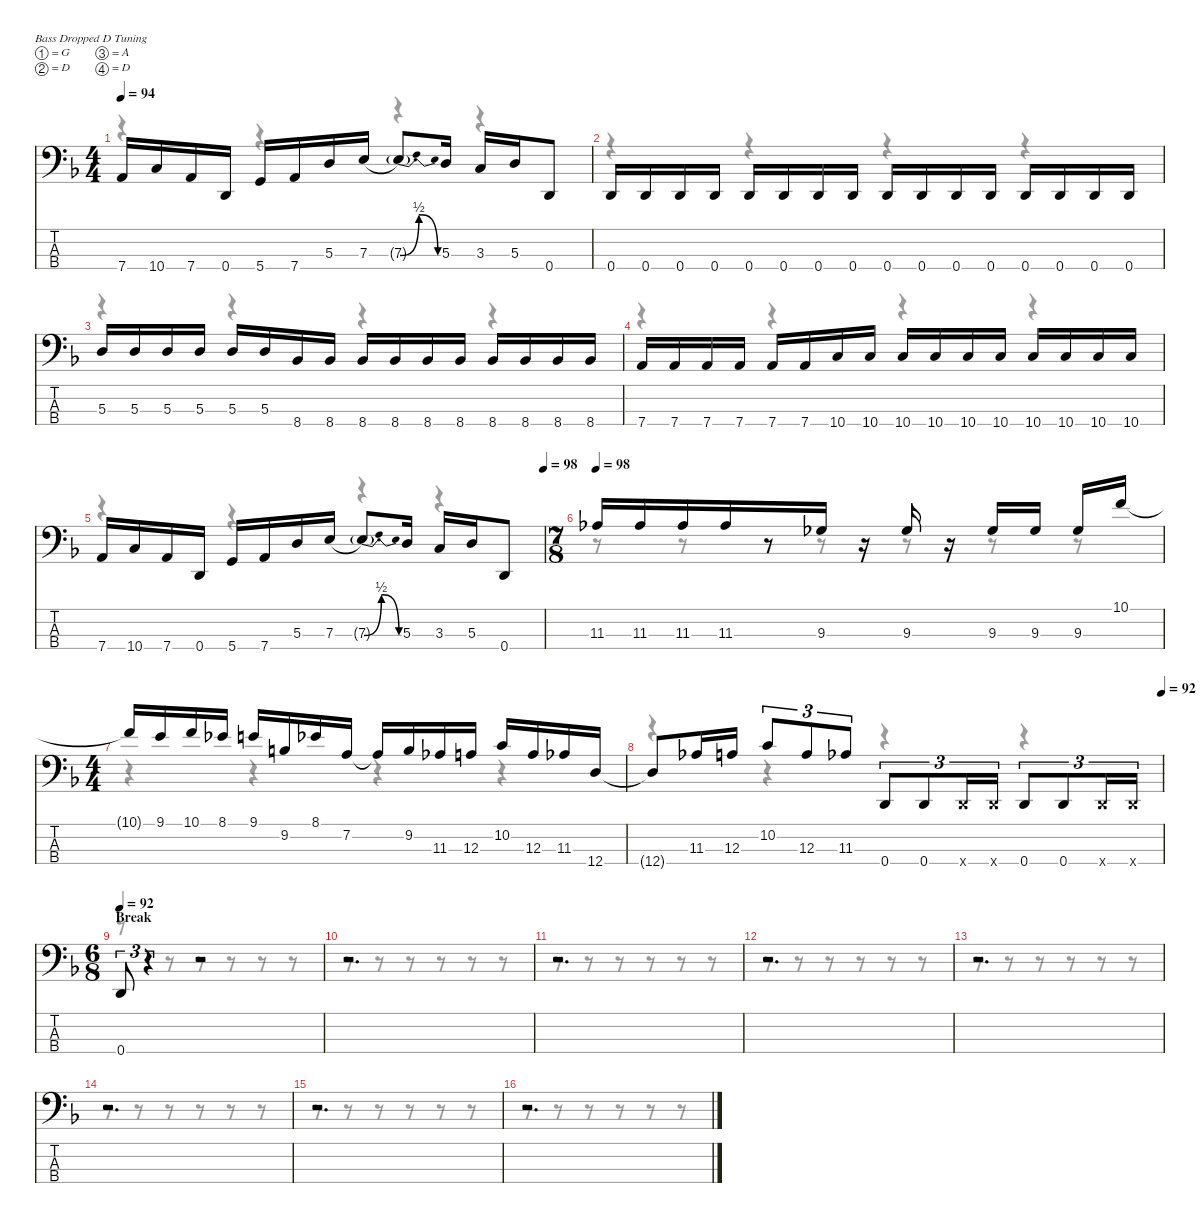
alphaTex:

\defaultSystemsLayout 4
\hideDynamics
\bracketExtendMode nobrackets
\singleTrackTrackNamePolicy hidden
\multiTrackTrackNamePolicy hidden
\otherSystemsTrackNameOrientation horizontal
\track ("M. Mendez" "el.bs.") {instrument electricbassfinger}
\staff {score tabs}
\tuning (G2 D2 A1 D1)
\voice
\ts (4 4)
\tempo 94
\clef f4
\ks dminor
7.4{acc forcenatural}.16{dy ff beam Up} 10.4{acc forcenatural}.16{beam Up} 7.4{acc forcenatural}.16{dy f beam Up} 0.4{acc forcenatural}.16{dy ff beam Up} 5.4{acc forcenatural}.16{beam Up} 7.4{acc forcenatural}.16{beam Up} 5.3{acc forcenatural}.16{beam Up} 7.3{be (hold 0 0 60 0) acc forcenatural}.16{beam Up} 7.3{be (bendrelease 0 0 30 2 30 2 60 0) t acc forcenatural}.8{d beam Up} 5.3{acc forcenatural}.16{beam Up} 3.3{acc forcenatural}.16{beam Up} 5.3{acc forcenatural}.16{dy f beam Up} 0.4{acc forcenatural}.8{beam Up} |
0.4{acc forcenatural}.16{beam Up} 0.4{acc forcenatural}.16{beam Up} 0.4{acc forcenatural}.16{beam Up} 0.4{acc forcenatural}.16{beam Up} 0.4{acc forcenatural}.16{beam Up} 0.4{acc forcenatural}.16{beam Up} 0.4{acc forcenatural}.16{beam Up} 0.4{acc forcenatural}.16{beam Up} 0.4{acc forcenatural}.16{beam Up} 0.4{acc forcenatural}.16{beam Up} 0.4{acc forcenatural}.16{beam Up} 0.4{acc forcenatural}.16{beam Up} 0.4{acc forcenatural}.16{beam Up} 0.4{acc forcenatural}.16{beam Up} 0.4{acc forcenatural}.16{beam Up} 0.4{acc forcenatural}.16{beam Up} |
5.3{acc forcenatural}.16{dy ff beam Up} 5.3{acc forcenatural}.16{beam Up} 5.3{acc forcenatural}.16{beam Up} 5.3{acc forcenatural}.16{beam Up} 5.3{acc forcenatural}.16{beam Up} 5.3{acc forcenatural}.16{beam Up} 8.4{acc b}.16{dy f beam Up} 8.4{acc b}.16{beam Up} 8.4{acc b}.16{beam Up} 8.4{acc b}.16{beam Up} 8.4{acc b}.16{beam Up} 8.4{acc b}.16{beam Up} 8.4{acc b}.16{beam Up} 8.4{acc b}.16{beam Up} 8.4{acc b}.16{beam Up} 8.4{acc b}.16{beam Up} |
7.4{acc forcenatural}.16{beam Up} 7.4{acc forcenatural}.16{beam Up} 7.4{acc forcenatural}.16{beam Up} 7.4{acc forcenatural}.16{beam Up} 7.4{acc forcenatural}.16{beam Up} 7.4{acc forcenatural}.16{beam Up} 10.4{acc forcenatural}.16{beam Up} 10.4{acc forcenatural}.16{beam Up} 10.4{acc forcenatural}.16{beam Up} 10.4{acc forcenatural}.16{beam Up} 10.4{acc forcenatural}.16{beam Up} 10.4{acc forcenatural}.16{beam Up} 10.4{acc forcenatural}.16{beam Up} 10.4{acc forcenatural}.16{beam Up} 10.4{acc forcenatural}.16{beam Up} 10.4{acc forcenatural}.16{beam Up} |
\tempo (98 1)
7.4{acc forcenatural}.16{dy ff beam Up} 10.4{acc forcenatural}.16{beam Up} 7.4{acc forcenatural}.16{dy f beam Up} 0.4{acc forcenatural}.16{dy ff beam Up} 5.4{acc forcenatural}.16{beam Up} 7.4{acc forcenatural}.16{beam Up} 5.3{acc forcenatural}.16{beam Up} 7.3{be (hold 0 0 60 0) acc forcenatural}.16{beam Up} 7.3{be (bendrelease 0 0 30 2 30 2 60 0) t acc forcenatural}.8{d beam Up} 5.3{acc forcenatural}.16{beam Up} 3.3{acc forcenatural}.16{beam Up} 5.3{acc forcenatural}.16{dy f beam Up} 0.4{acc forcenatural}.8{beam Up} |
\ts (7 8)
\beaming (8 4 1 1 1)
\tempo 98
11.3{acc b}.16{beam Up} 11.3{acc b}.16{beam Up} 11.3{acc b}.16{beam Up} 11.3{acc b}.16{beam Up} r.8{beam Up} 9.3{acc b}.16{beam Up} r.16{beam Up} 9.3{acc b}.16{beam Up} r.16{beam Up} 9.3{acc b}.16{beam Up} 9.3{acc b}.16{beam Up} 9.3{acc b}.16{beam Up} 10.1{acc forcenatural}.16{beam Up} |
\ts (4 4)
\beaming (8 2 2 2 2)
10.1{t acc forcenatural}.16{beam Up} 9.1{acc forcenatural}.16{beam Up} 10.1{acc forcenatural}.16{beam Up} 8.1{acc b}.16{beam Up} 9.1{acc forcenatural}.16{beam Up} 9.2{acc forcenatural}.16{beam Up} 8.1{acc b}.16{beam Up} 7.2{acc forcenatural}.16{beam Up} 7.2{t acc forcenatural}.16{beam Up} 9.2{acc forcenatural}.16{beam Up} 11.3{acc b}.16{beam Up} 12.3{acc forcenatural}.16{beam Up} 10.2{acc forcenatural}.16{beam Up} 12.3{acc forcenatural}.16{beam Up} 11.3{acc b}.16{beam Up} 12.4{acc forcenatural}.16{beam Up} |
\tempo (92 1)
12.4{t acc forcenatural}.8{beam Up} 11.3{acc b}.16{beam Up} 12.3{acc forcenatural}.16{beam Up} 10.2{acc forcenatural}.8{tu (3 2) beam Up} 12.3{acc forcenatural}.8{tu (3 2) beam Up} 11.3{acc b}.8{tu (3 2) beam Up} 0.4{acc forcenatural}.8{tu (3 2) beam Up} 0.4{acc forcenatural}.8{tu (3 2) beam Up} 0.4{x acc forcenatural}.16{tu (3 2) beam Up} 0.4{x acc forcenatural}.16{tu (3 2) beam Up} 0.4{acc forcenatural}.8{tu (3 2) beam Up} 0.4{acc forcenatural}.8{tu (3 2) beam Up} 0.4{x acc forcenatural}.16{tu (3 2) beam Up} 0.4{x acc forcenatural}.16{tu (3 2) beam Up} |
\ts (6 8)
\beaming (8 3 1 1 1)
\section ("" "Break")
\tempo 92
0.4{acc forcenatural}.8{tu (3 2) beam Up} r.4{tu (3 2) beam Up} r.2{beam Up} |
r.2{d beam Up} |
r.2{d beam Up} |
r.2{d beam Up} |
r.2{d beam Up} |
r.2{d beam Up} |
r.2{d beam Up} |
r.2{d beam Up}
\voice
\clef f4
\ottava regular
\simile none
\ks dminor
r.4{dy mf beam Down} r.4{beam Down} r.4{beam Down} r.4{beam Down} |
r.4{beam Down} r.4{beam Down} r.4{beam Down} r.4{beam Down} |
r.4{beam Down} r.4{beam Down} r.4{beam Down} r.4{beam Down} |
r.4{beam Down} r.4{beam Down} r.4{beam Down} r.4{beam Down} |
r.4{beam Down} r.4{beam Down} r.4{beam Down} r.4{beam Down} |
r.8{beam Down} r.8{beam Down} r.8{beam Down} r.8{beam Down} r.8{beam Down} r.8{beam Down} r.8{beam Down} |
r.4{beam Down} r.4{beam Down} r.4{beam Down} r.4{beam Down} |
r.4{beam Down} r.4{beam Down} r.4{beam Down} r.4{beam Down} |
r.8{beam Down} r.8{beam Down} r.8{beam Down} r.8{beam Down} r.8{beam Down} r.8{beam Down} |
r.8{beam Down} r.8{beam Down} r.8{beam Down} r.8{beam Down} r.8{beam Down} r.8{beam Down} |
r.8{beam Down} r.8{beam Down} r.8{beam Down} r.8{beam Down} r.8{beam Down} r.8{beam Down} |
r.8{beam Down} r.8{beam Down} r.8{beam Down} r.8{beam Down} r.8{beam Down} r.8{beam Down} |
r.8{beam Down} r.8{beam Down} r.8{beam Down} r.8{beam Down} r.8{beam Down} r.8{beam Down} |
r.8{beam Down} r.8{beam Down} r.8{beam Down} r.8{beam Down} r.8{beam Down} r.8{beam Down} |
r.8{beam Down} r.8{beam Down} r.8{beam Down} r.8{beam Down} r.8{beam Down} r.8{beam Down} |
r.8{beam Down} r.8{beam Down} r.8{beam Down} r.8{beam Down} r.8{beam Down} r.8{beam Down}
